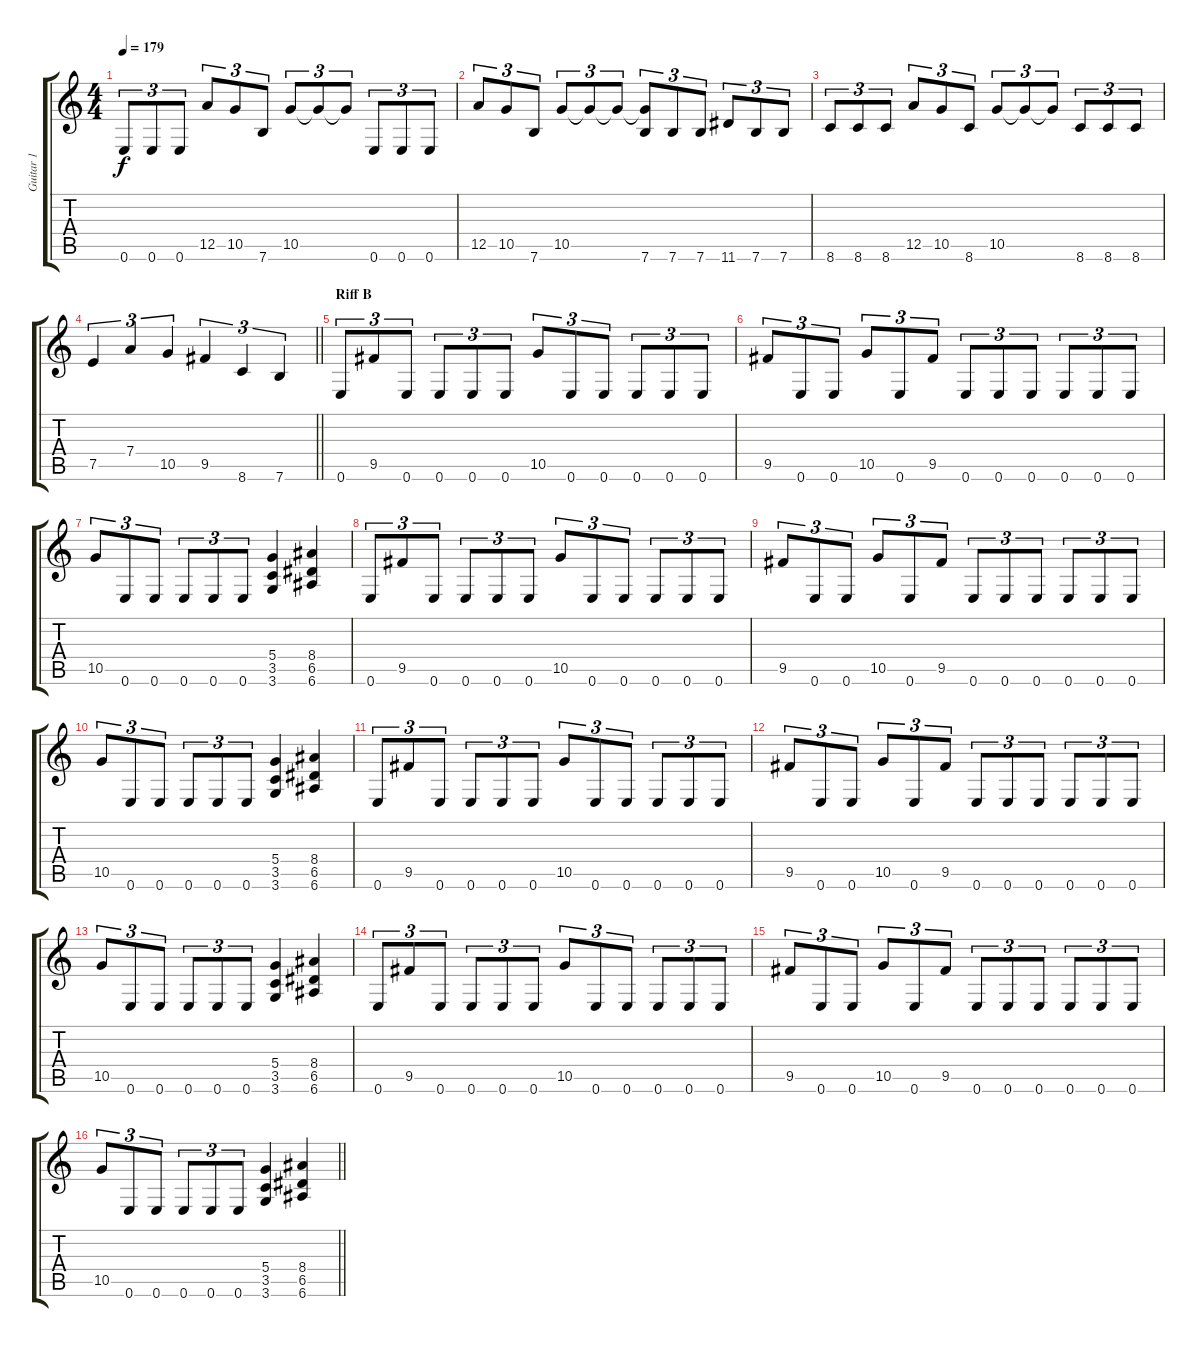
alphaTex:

\track ("Guitar 1" "Guitar 1") {instrument distortionguitar}
\staff {score tabs}
\tuning (E4 B3 G3 D3 A2 E2) {hide}
\ts (4 4)
\tempo 179
\clef g2
\ks c
0.6.8{tu (3 2) dy f} 0.6.8{tu (3 2)} 0.6.8{tu (3 2)} 12.5.8{tu (3 2)} 10.5.8{tu (3 2)} 7.6.8{tu (3 2)} 10.5.8{tu (3 2)} 10.5{t}.8{tu (3 2)} 10.5{t}.8{tu (3 2)} 0.6.8{tu (3 2)} 0.6.8{tu (3 2)} 0.6.8{tu (3 2)} |
12.5.8{tu (3 2)} 10.5.8{tu (3 2)} 7.6.8{tu (3 2)} 10.5.8{tu (3 2)} 10.5{t}.8{tu (3 2)} 10.5{t}.8{tu (3 2)} (10.5{t} 7.6).8{tu (3 2)} 7.6.8{tu (3 2)} 7.6.8{tu (3 2)} 11.6.8{tu (3 2)} 7.6.8{tu (3 2)} 7.6.8{tu (3 2)} |
8.6.8{tu (3 2)} 8.6.8{tu (3 2)} 8.6.8{tu (3 2)} 12.5.8{tu (3 2)} 10.5.8{tu (3 2)} 8.6.8{tu (3 2)} 10.5.8{tu (3 2)} 10.5{t}.8{tu (3 2)} 10.5{t}.8{tu (3 2)} 8.6.8{tu (3 2)} 8.6.8{tu (3 2)} 8.6.8{tu (3 2)} |
\barLineRight lightlight
7.5.4{tu (3 2)} 7.4.4{tu (3 2)} 10.5.4{tu (3 2)} 9.5.4{tu (3 2)} 8.6.4{tu (3 2)} 7.6.4{tu (3 2)} |
\section ("" "Riff B")
0.6.8{tu (3 2)} 9.5.8{tu (3 2)} 0.6.8{tu (3 2)} 0.6.8{tu (3 2)} 0.6.8{tu (3 2)} 0.6.8{tu (3 2)} 10.5.8{tu (3 2)} 0.6.8{tu (3 2)} 0.6.8{tu (3 2)} 0.6.8{tu (3 2)} 0.6.8{tu (3 2)} 0.6.8{tu (3 2)} |
9.5.8{tu (3 2)} 0.6.8{tu (3 2)} 0.6.8{tu (3 2)} 10.5.8{tu (3 2)} 0.6.8{tu (3 2)} 9.5.8{tu (3 2)} 0.6.8{tu (3 2)} 0.6.8{tu (3 2)} 0.6.8{tu (3 2)} 0.6.8{tu (3 2)} 0.6.8{tu (3 2)} 0.6.8{tu (3 2)} |
10.5.8{tu (3 2)} 0.6.8{tu (3 2)} 0.6.8{tu (3 2)} 0.6.8{tu (3 2)} 0.6.8{tu (3 2)} 0.6.8{tu (3 2)} (5.4 3.5 3.6).4 (8.4 6.5 6.6).4 |
0.6.8{tu (3 2)} 9.5.8{tu (3 2)} 0.6.8{tu (3 2)} 0.6.8{tu (3 2)} 0.6.8{tu (3 2)} 0.6.8{tu (3 2)} 10.5.8{tu (3 2)} 0.6.8{tu (3 2)} 0.6.8{tu (3 2)} 0.6.8{tu (3 2)} 0.6.8{tu (3 2)} 0.6.8{tu (3 2)} |
9.5.8{tu (3 2)} 0.6.8{tu (3 2)} 0.6.8{tu (3 2)} 10.5.8{tu (3 2)} 0.6.8{tu (3 2)} 9.5.8{tu (3 2)} 0.6.8{tu (3 2)} 0.6.8{tu (3 2)} 0.6.8{tu (3 2)} 0.6.8{tu (3 2)} 0.6.8{tu (3 2)} 0.6.8{tu (3 2)} |
10.5.8{tu (3 2)} 0.6.8{tu (3 2)} 0.6.8{tu (3 2)} 0.6.8{tu (3 2)} 0.6.8{tu (3 2)} 0.6.8{tu (3 2)} (5.4 3.5 3.6).4 (8.4 6.5 6.6).4 |
0.6.8{tu (3 2)} 9.5.8{tu (3 2)} 0.6.8{tu (3 2)} 0.6.8{tu (3 2)} 0.6.8{tu (3 2)} 0.6.8{tu (3 2)} 10.5.8{tu (3 2)} 0.6.8{tu (3 2)} 0.6.8{tu (3 2)} 0.6.8{tu (3 2)} 0.6.8{tu (3 2)} 0.6.8{tu (3 2)} |
9.5.8{tu (3 2)} 0.6.8{tu (3 2)} 0.6.8{tu (3 2)} 10.5.8{tu (3 2)} 0.6.8{tu (3 2)} 9.5.8{tu (3 2)} 0.6.8{tu (3 2)} 0.6.8{tu (3 2)} 0.6.8{tu (3 2)} 0.6.8{tu (3 2)} 0.6.8{tu (3 2)} 0.6.8{tu (3 2)} |
10.5.8{tu (3 2)} 0.6.8{tu (3 2)} 0.6.8{tu (3 2)} 0.6.8{tu (3 2)} 0.6.8{tu (3 2)} 0.6.8{tu (3 2)} (5.4 3.5 3.6).4 (8.4 6.5 6.6).4 |
0.6.8{tu (3 2)} 9.5.8{tu (3 2)} 0.6.8{tu (3 2)} 0.6.8{tu (3 2)} 0.6.8{tu (3 2)} 0.6.8{tu (3 2)} 10.5.8{tu (3 2)} 0.6.8{tu (3 2)} 0.6.8{tu (3 2)} 0.6.8{tu (3 2)} 0.6.8{tu (3 2)} 0.6.8{tu (3 2)} |
9.5.8{tu (3 2)} 0.6.8{tu (3 2)} 0.6.8{tu (3 2)} 10.5.8{tu (3 2)} 0.6.8{tu (3 2)} 9.5.8{tu (3 2)} 0.6.8{tu (3 2)} 0.6.8{tu (3 2)} 0.6.8{tu (3 2)} 0.6.8{tu (3 2)} 0.6.8{tu (3 2)} 0.6.8{tu (3 2)} |
\barLineRight lightlight
10.5.8{tu (3 2)} 0.6.8{tu (3 2)} 0.6.8{tu (3 2)} 0.6.8{tu (3 2)} 0.6.8{tu (3 2)} 0.6.8{tu (3 2)} (5.4 3.5 3.6).4 (8.4 6.5 6.6).4
